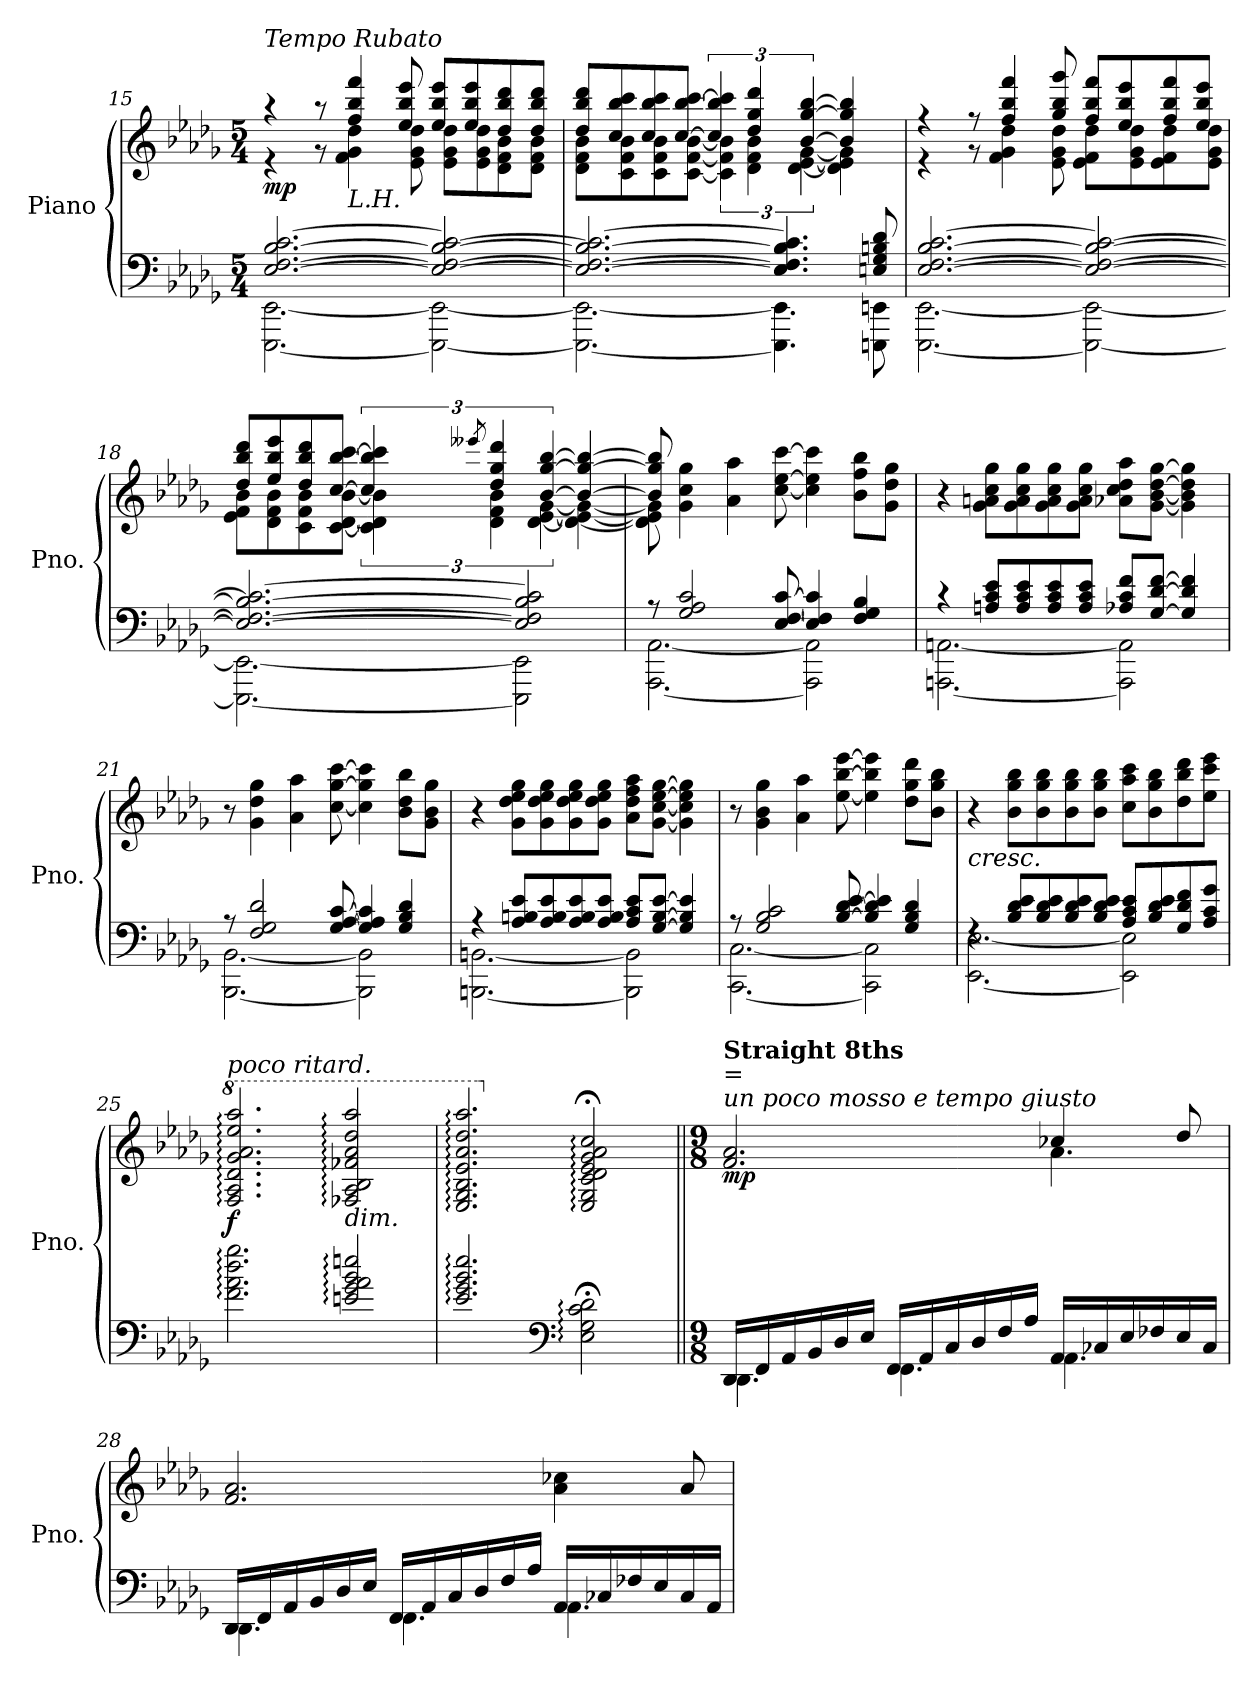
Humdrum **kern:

**kern	**kern	**dynam
*part1	*part1	*part1
*staff2	*staff1	*staff1/2
*I"Piano	*	*
*I'Pno.	*	*
*clefF4	*clefG2	*
*k[b-e-a-d-g-]	*k[b-e-a-d-g-]	*
*M5/4	*M5/4	*
=15	=15	=15
*^	*^	*
!	!	!LO:TX:a:i:t=Tempo Rubato	!	!
!	!	!	!	!LO:DY:b
[2.E-/ [2.F/ [2.B-/ [2.c/	[2.EEE-\ [2.EE-\	4r	4r	mp
.	.	8r	8r	.
!	!	!LO:TX:b:i:t=L.H.	!	!
.	.	4ff/ 4bb-/ 4fff/	4f\ 4g-\ 4dd-\	.
.	.	8ee-/ 8bb-/ 8eee-/	8e-\ 8g-\ 8dd-\	.
2E-/_ 2F/_ 2B-/_ 2c/_	2EEE-\_ 2EE-\_	8ee-/ 8bb-/ 8eee-/L	8e-\ 8g-\ 8dd-\L	.
.	.	8ee-/ 8bb-/ 8eee-/	8e-\ 8g-\ 8dd-\	.
.	.	8dd-/ 8bb-/ 8ddd-/	8d-\ 8f\ 8b-\	.
.	.	8dd-/ 8bb-/ 8ddd-/J	8d-\ 8f\ 8b-\J	.
!!LO:LB:g=z	!!
=16	=16	=16	=16	=16
2.E-/_ 2.F/_ 2.B-/_ 2.c/_	2.EEE-\_ 2.EE-\_	8dd-/ 8bb-/ 8ddd-/L	8d-\ 8f\ 8b-\L	.
.	.	8cc/ 8bb-/ 8ccc/	8c\ 8f\ 8b-\	.
.	.	8cc/ 8bb-/ 8ccc/	8c\ 8f\ 8b-\	.
.	.	[8cc/ [8bb-/ [8ccc/J	[8c\ [8f\ [8b-\J	.
.	.	6cc/] 6bb-/] 6ccc/]	6c\] 6f\] 6b-\]	.
.	.	6dd-/ 6gg-/ 6ddd-/	6d-\ 6f\ 6b-\	.
4.E-/] 4.F/] 4.B-/] 4.c/]	4.EEE-\] 4.EE-\]	.	.	.
.	.	[6b-/ [6gg-/ [6bb-/	[6d-\ [6e-\ [6g-\	.
.	.	4b-/] 4gg-/] 4bb-/]	4d-\] 4e-\] 4g-\]	.
8En/ 8G-/ 8Bn/ 8d-/	8EEEn\ 8EEn\	.	.	.
=17	=17	=17	=17	=17
[2.E-/ [2.F/ [2.B-/ [2.c/	[2.EEE-\ [2.EE-\	4r	4r	.
.	.	8r	8r	.
.	.	4ff/ 4bb-/ 4fff/	4f\ 4g-\ 4dd-\	.
.	.	8gg-/ 8bb-/ 8ggg-/	8e-\ 8g-\ 8dd-\	.
2E-/_ 2F/_ 2B-/_ 2c/_	2EEE-\_ 2EE-\_	8ff/ 8bb-/ 8fff/L	8e-\ 8f\ 8dd-\L	.
.	.	8ee-/ 8bb-/ 8eee-/	8e-\ 8g-\ 8dd-\	.
.	.	8ff/ 8bb-/ 8fff/	8e-\ 8f\ 8dd-\	.
.	.	8ee-/ 8bb-/ 8eee-/J	8e-\ 8g-\ 8dd-\J	.
=18	=18	=18	=18	=18
2.E-/_ 2.F/_ 2.B-/_ 2.c/_	2.EEE-\_ 2.EE-\_	8dd-/ 8bb-/ 8ddd-/L	8e-\ 8f\ 8b-\L	.
.	.	8ee-/ 8bb-/ 8eee-/	8d-\ 8f\ 8b-\	.
.	.	8dd-/ 8bb-/ 8ddd-/	8c\ 8f\ 8b-\	.
.	.	[8cc/ [8bb-/ [8ccc/J	[8c\ [8d-\ [8b-\J	.
.	.	6cc/] 6bb-/] 6ccc/]	6c\] 6d-\] 6b-\]	.
.	.	8qeee--X/	.	.
.	.	6dd-/ 6gg-/ 6ddd-/	6d-\ 6f\ 6b-\	.
2E-/] 2F/] 2B-/] 2c/]	2EEE-\] 2EE-\]	.	.	.
.	.	[6b-/ [6gg-/ [6bb-/	[6d-\ [6e-\ [6g-\	.
.	.	4b-/_ 4gg-/_ 4bb-/_	4d-\_ 4e-\_ 4g-\_	.
=19	=19	=19	=19	=19
8r	[2.AAA-\ [2.AA-\	8b-/] 8gg-/] 8bb-/]	8d-\] 8e-\] 8g-\]	.
2G-/ 2A-/ 2c/	.	4g-\ 4cc\ 4gg-\	1ryy	.
.	.	4a-\ 4aa-\	.	.
[8E-/ [8F/ [8c/	.	[8cc\ [8ee-\ [8ccc\	.	.
4E-/] 4F/] 4c/]	2AAA-\] 2AA-\]	4cc\] 4ee-\] 4ccc\]	.	.
4F/ 4G-/ 4B-/	.	8b-\ 8ff\ 8bb-\L	.	.
.	.	8g-\ 8dd-\ 8gg-\J	8ryy	.
*	*	*v	*v	*
!!LO:LB:g=z
=20	=20	=20	=20
4r	[2.AAAn\ [2.AAn\	4r	.
8An/ 8c/ 8e-/L	.	8g-\ 8an\ 8cc\ 8gg-\L	.
8A/ 8c/ 8e-/	.	8g-\ 8a\ 8cc\ 8gg-\	.
8A/ 8c/ 8e-/	.	8g-\ 8a\ 8cc\ 8gg-\	.
8A/ 8c/ 8e-/J	.	8g-\ 8a\ 8cc\ 8gg-\J	.
8A-X/ 8c/ 8f/L	2AAA\] 2AA\]	8a-X\ 8cc\ 8dd-\ 8aa-\L	.
[8G-/ [8d-/ [8f/J	.	[8g-\ [8b-\ [8dd-\ [8gg-\J	.
4G-/] 4d-/] 4f/]	.	4g-\] 4b-\] 4dd-\] 4gg-\]	.
=21	=21	=21	=21
8r	[2.BBB-\ [2.BB-\	8r	.
2F/ 2G-/ 2d-/	.	4g-\ 4dd-\ 4gg-\	.
.	.	4a-\ 4aa-\	.
[8G-/ [8A-/ [8c/	.	[8cc\ [8gg-\ [8ccc\	.
4G-/] 4A-/] 4c/]	2BBB-\] 2BB-\]	4cc\] 4gg-\] 4ccc\]	.
4G-/ 4B-/ 4d-/	.	8b-\ 8dd-\ 8bb-\L	.
.	.	8g-\ 8b-\ 8gg-\J	.
=22	=22	=22	=22
4r	[2.BBBn\ [2.BBn\	4r	.
8A-/ 8Bn/ 8e-/L	.	8g-\ 8dd-\ 8ee-\ 8gg-\L	.
8A-/ 8B/ 8e-/	.	8g-\ 8dd-\ 8ee-\ 8gg-\	.
8A-/ 8B/ 8e-/	.	8g-\ 8dd-\ 8ee-\ 8gg-\	.
8A-/ 8B/ 8e-/J	.	8g-\ 8dd-\ 8ee-\ 8gg-\J	.
8A-/ 8c/ 8e-/L	2BBB\] 2BB\]	8a-\ 8dd-\ 8ff\ 8aa-\L	.
[8G-/ [8B/ [8e-/J	.	[8g-\ [8cc\ [8ee-\ [8gg-\J	.
4G-/] 4B/] 4e-/]	.	4g-\] 4cc\] 4ee-\] 4gg-\]	.
=23	=23	=23	=23
8r	[2.CC\ [2.C\	8r	.
2G-/ 2B-/ 2c/	.	4g-\ 4b-\ 4gg-\	.
.	.	4a-\ 4aa-\	.
[8B-/ [8d-/ [8e-/	.	[8ee-\ [8bb-\ [8eee-\	.
4B-/] 4d-/] 4e-/]	2CC\] 2C\]	4ee-\] 4bb-\] 4eee-\]	.
4G-/ 4B-/ 4d-/	.	8dd-\ 8gg-\ 8ddd-\L	.
.	.	8b-\ 8gg-\ 8bb-\J	.
=24	=24	=24	=24
!	!	!LO:TX:b:i:t=cresc.	!
4rF	[2.EE-\ [2.E-\	4r	.
8B-/ 8d-/ 8e-/L	.	8b-\ 8gg-\ 8bb-\L	.
8B-/ 8d-/ 8e-/	.	8b-\ 8gg-\ 8bb-\	.
8B-/ 8d-/ 8e-/	.	8b-\ 8gg-\ 8bb-\	.
8B-/ 8d-/ 8e-/J	.	8b-\ 8gg-\ 8bb-\J	.
8A-/ 8c/ 8e-/L	2EE-\] 2E-\]	8cc\ 8aa-\ 8ccc\L	.
8B-/ 8d-/ 8e-/	.	8b-\ 8gg-\ 8bb-\	.
8G-/ 8d-/ 8f/	.	8dd-\ 8bb-\ 8ddd-\	.
8A-/ 8c/ 8g-/J	.	8ee-\ 8ccc\ 8eee-\J	.
*v	*v	*	*
!!LO:PB:g=z
=25	=25	=25
*	*8va	*
!	!LO:TX:a:i:t=poco ritard.	!
!	!	!LO:DY:b
2.f\: 2.a-\: 2.dd-\: 2.gg-\:	2.f/: 2.a-/: 2.dd-/: 2.gg-/: 2.aa-/: 2.eee-/: 2.aaa-/:	f
!	!LO:TX:b:i:t=dim.	!
2en/: 2g-/: 2a-/: 2b-/: 2een/:	2f-X/: 2a-/: 2b-/: 2ff-X/: 2aa-/: 2ddd-/: 2aaa-/:	.
=26	=26	=26
2.e-/: 2.g-/: 2.b-/: 2.ee-/:	2.e-/: 2.g-/: 2.b-/: 2.ee-/: 2.aa-/: 2.ddd-/: 2.aaa-/:	.
*clefF4	*	*
*	*X8va	*
2E-\;: 2G-\;: 2c\;: 2d-\;:	2E-/;<: 2G-/;<: 2c/;<: 2d-/;<: 2e-/;<: 2g-/;<: 2a-/;<: 2cc/;<:	.
=27||	=27||	=27||
*M9/8	*M9/8	*
*^	*^	*
!	!	!LO:TX:a:i:t=un poco mosso e tempo giusto	!	!
!	!	!LO:TX:a:t==	!	!
!	!	!LO:TX:a:B:t=Straight 8ths	!	!
!	!	!	!	!LO:DY:b
16DD-/LL	4.DD-\	2.f/ 2.a-/	2.ryy	mp
16FF/	.	.	.	.
16AA-/	.	.	.	.
16BB-/	.	.	.	.
16D-/	.	.	.	.
16E-/JJ	.	.	.	.
16FF/LL	4.FF\	.	.	.
16AA-/	.	.	.	.
16C/	.	.	.	.
16D-/	.	.	.	.
16F/	.	.	.	.
16A-/JJ	.	.	.	.
16AA-/LL	4.AA-\	4cc-X/	4.a-\	.
16C-X/	.	.	.	.
16E-/	.	.	.	.
16F-X/	.	.	.	.
16E-/	.	8dd-/	.	.
16C-/JJ	.	.	.	.
*	*	*v	*v	*
=28	=28	=28	=28
16DD-/LL	4.DD-\	2.f/ 2.a-/	.
16FF/	.	.	.
16AA-/	.	.	.
16BB-/	.	.	.
16D-/	.	.	.
16E-/JJ	.	.	.
16FF/LL	4.FF\	.	.
16AA-/	.	.	.
16C/	.	.	.
16D-/	.	.	.
16F/	.	.	.
16A-/JJ	.	.	.
16AA-/LL	4.AA-\	4a-\ 4cc-X\	.
16C-X/	.	.	.
16F-X/	.	.	.
16E-/	.	.	.
16C-/	.	8a-/	.
16AA-/JJ	.	.	.
*v	*v	*	*
=	=	=
*-	*-	*-
